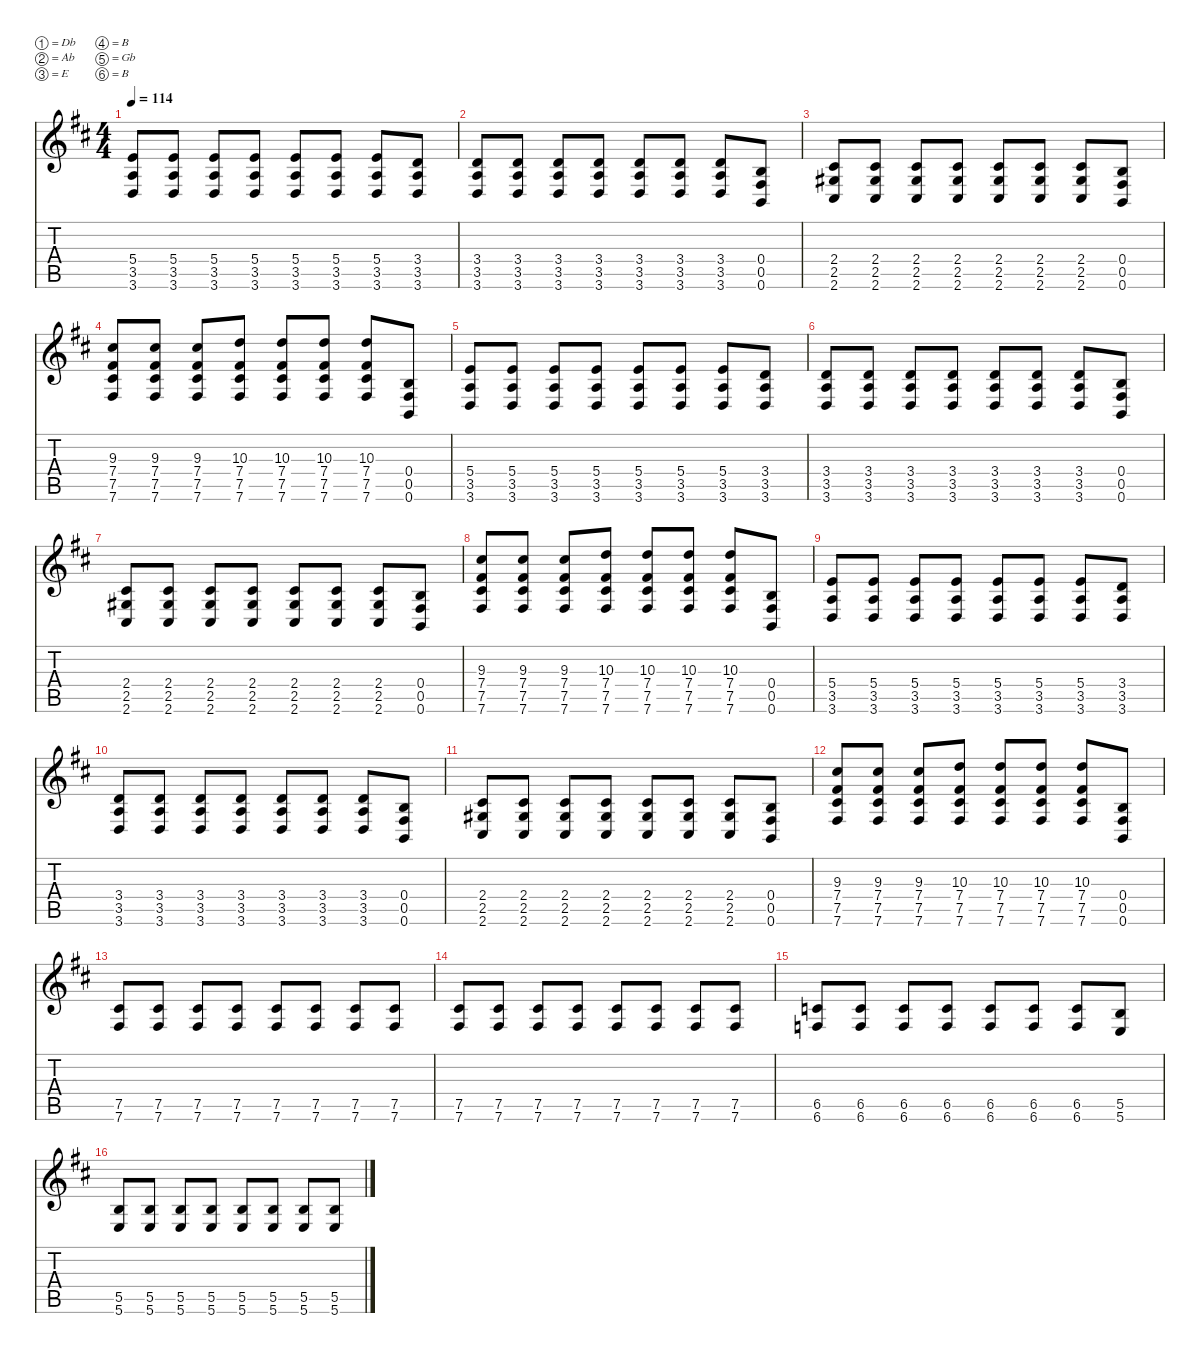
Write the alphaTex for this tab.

\defaultSystemsLayout 4
\hideDynamics
\bracketExtendMode nobrackets
\singleTrackTrackNamePolicy hidden
\multiTrackTrackNamePolicy hidden
\firstSystemTrackNameMode fullname
\firstSystemTrackNameOrientation horizontal
\otherSystemsTrackNameOrientation horizontal
\track ("Michael Gallagher" "dist.guit.") {instrument distortionguitar}
\staff {score tabs}
\tuning (Db4 Ab3 E3 B2 Gb2 B1)
\ts (4 4)
\tempo 114
\clef g2
\ks bminor
(5.4{acc forcenatural} 3.5{acc forcenatural} 3.6{acc forcenatural}).8{dy f beam Up} (5.4{acc forcenatural} 3.5{acc forcenatural} 3.6{acc forcenatural}).8{beam Up} (5.4{acc forcenatural} 3.5{acc forcenatural} 3.6{acc forcenatural}).8{beam Up} (5.4{acc forcenatural} 3.5{acc forcenatural} 3.6{acc forcenatural}).8{beam Up} (5.4{acc forcenatural} 3.5{acc forcenatural} 3.6{acc forcenatural}).8{beam Up} (5.4{acc forcenatural} 3.5{acc forcenatural} 3.6{acc forcenatural}).8{beam Up} (5.4{acc forcenatural} 3.5{acc forcenatural} 3.6{acc forcenatural}).8{beam Up} (3.4{acc forcenatural} 3.5{acc forcenatural} 3.6{acc forcenatural}).8{beam Up} |
(3.4{acc forcenatural} 3.5{acc forcenatural} 3.6{acc forcenatural}).8{beam Up} (3.4{acc forcenatural} 3.5{acc forcenatural} 3.6{acc forcenatural}).8{beam Up} (3.4{acc forcenatural} 3.5{acc forcenatural} 3.6{acc forcenatural}).8{beam Up} (3.4{acc forcenatural} 3.5{acc forcenatural} 3.6{acc forcenatural}).8{beam Up} (3.4{acc forcenatural} 3.5{acc forcenatural} 3.6{acc forcenatural}).8{beam Up} (3.4{acc forcenatural} 3.5{acc forcenatural} 3.6{acc forcenatural}).8{beam Up} (3.4{acc forcenatural} 3.5{acc forcenatural} 3.6{acc forcenatural}).8{beam Up} (0.4{acc forcenatural} 0.5{acc #} 0.6{acc forcenatural}).8{beam Up} |
(2.4{acc #} 2.5{acc #} 2.6{acc #}).8{beam Up} (2.4{acc #} 2.5{acc #} 2.6{acc #}).8{beam Up} (2.4{acc #} 2.5{acc #} 2.6{acc #}).8{beam Up} (2.4{acc #} 2.5{acc #} 2.6{acc #}).8{beam Up} (2.4{acc #} 2.5{acc #} 2.6{acc #}).8{beam Up} (2.4{acc #} 2.5{acc #} 2.6{acc #}).8{beam Up} (2.4{acc #} 2.5{acc #} 2.6{acc #}).8{beam Up} (0.4{acc forcenatural} 0.5{acc #} 0.6{acc forcenatural}).8{beam Up} |
(9.3{acc #} 7.4{acc #} 7.5{acc #} 7.6{acc #}).8{beam Up} (9.3{acc #} 7.4{acc #} 7.5{acc #} 7.6{acc #}).8{beam Up} (9.3{acc #} 7.4{acc #} 7.5{acc #} 7.6{acc #}).8{beam Up} (10.3{acc forcenatural} 7.4{acc #} 7.5{acc #} 7.6{acc #}).8{beam Up} (10.3{acc forcenatural} 7.4{acc #} 7.5{acc #} 7.6{acc #}).8{beam Up} (10.3{acc forcenatural} 7.4{acc #} 7.5{acc #} 7.6{acc #}).8{beam Up} (10.3{acc forcenatural} 7.4{acc #} 7.5{acc #} 7.6{acc #}).8{beam Up} (0.4{acc forcenatural} 0.5{acc #} 0.6{acc forcenatural}).8{beam Up} |
(5.4{acc forcenatural} 3.5{acc forcenatural} 3.6{acc forcenatural}).8{beam Up} (5.4{acc forcenatural} 3.5{acc forcenatural} 3.6{acc forcenatural}).8{beam Up} (5.4{acc forcenatural} 3.5{acc forcenatural} 3.6{acc forcenatural}).8{beam Up} (5.4{acc forcenatural} 3.5{acc forcenatural} 3.6{acc forcenatural}).8{beam Up} (5.4{acc forcenatural} 3.5{acc forcenatural} 3.6{acc forcenatural}).8{beam Up} (5.4{acc forcenatural} 3.5{acc forcenatural} 3.6{acc forcenatural}).8{beam Up} (5.4{acc forcenatural} 3.5{acc forcenatural} 3.6{acc forcenatural}).8{beam Up} (3.4{acc forcenatural} 3.5{acc forcenatural} 3.6{acc forcenatural}).8{beam Up} |
(3.4{acc forcenatural} 3.5{acc forcenatural} 3.6{acc forcenatural}).8{beam Up} (3.4{acc forcenatural} 3.5{acc forcenatural} 3.6{acc forcenatural}).8{beam Up} (3.4{acc forcenatural} 3.5{acc forcenatural} 3.6{acc forcenatural}).8{beam Up} (3.4{acc forcenatural} 3.5{acc forcenatural} 3.6{acc forcenatural}).8{beam Up} (3.4{acc forcenatural} 3.5{acc forcenatural} 3.6{acc forcenatural}).8{beam Up} (3.4{acc forcenatural} 3.5{acc forcenatural} 3.6{acc forcenatural}).8{beam Up} (3.4{acc forcenatural} 3.5{acc forcenatural} 3.6{acc forcenatural}).8{beam Up} (0.4{acc forcenatural} 0.5{acc #} 0.6{acc forcenatural}).8{beam Up} |
(2.4{acc #} 2.5{acc #} 2.6{acc #}).8{beam Up} (2.4{acc #} 2.5{acc #} 2.6{acc #}).8{beam Up} (2.4{acc #} 2.5{acc #} 2.6{acc #}).8{beam Up} (2.4{acc #} 2.5{acc #} 2.6{acc #}).8{beam Up} (2.4{acc #} 2.5{acc #} 2.6{acc #}).8{beam Up} (2.4{acc #} 2.5{acc #} 2.6{acc #}).8{beam Up} (2.4{acc #} 2.5{acc #} 2.6{acc #}).8{beam Up} (0.4{acc forcenatural} 0.5{acc #} 0.6{acc forcenatural}).8{beam Up} |
(9.3{acc #} 7.4{acc #} 7.5{acc #} 7.6{acc #}).8{beam Up} (9.3{acc #} 7.4{acc #} 7.5{acc #} 7.6{acc #}).8{beam Up} (9.3{acc #} 7.4{acc #} 7.5{acc #} 7.6{acc #}).8{beam Up} (10.3{acc forcenatural} 7.4{acc #} 7.5{acc #} 7.6{acc #}).8{beam Up} (10.3{acc forcenatural} 7.4{acc #} 7.5{acc #} 7.6{acc #}).8{beam Up} (10.3{acc forcenatural} 7.4{acc #} 7.5{acc #} 7.6{acc #}).8{beam Up} (10.3{acc forcenatural} 7.4{acc #} 7.5{acc #} 7.6{acc #}).8{beam Up} (0.4{acc forcenatural} 0.5{acc #} 0.6{acc forcenatural}).8{beam Up} |
(5.4{acc forcenatural} 3.5{acc forcenatural} 3.6{acc forcenatural}).8{beam Up} (5.4{acc forcenatural} 3.5{acc forcenatural} 3.6{acc forcenatural}).8{beam Up} (5.4{acc forcenatural} 3.5{acc forcenatural} 3.6{acc forcenatural}).8{beam Up} (5.4{acc forcenatural} 3.5{acc forcenatural} 3.6{acc forcenatural}).8{beam Up} (5.4{acc forcenatural} 3.5{acc forcenatural} 3.6{acc forcenatural}).8{beam Up} (5.4{acc forcenatural} 3.5{acc forcenatural} 3.6{acc forcenatural}).8{beam Up} (5.4{acc forcenatural} 3.5{acc forcenatural} 3.6{acc forcenatural}).8{beam Up} (3.4{acc forcenatural} 3.5{acc forcenatural} 3.6{acc forcenatural}).8{beam Up} |
(3.4{acc forcenatural} 3.5{acc forcenatural} 3.6{acc forcenatural}).8{beam Up} (3.4{acc forcenatural} 3.5{acc forcenatural} 3.6{acc forcenatural}).8{beam Up} (3.4{acc forcenatural} 3.5{acc forcenatural} 3.6{acc forcenatural}).8{beam Up} (3.4{acc forcenatural} 3.5{acc forcenatural} 3.6{acc forcenatural}).8{beam Up} (3.4{acc forcenatural} 3.5{acc forcenatural} 3.6{acc forcenatural}).8{beam Up} (3.4{acc forcenatural} 3.5{acc forcenatural} 3.6{acc forcenatural}).8{beam Up} (3.4{acc forcenatural} 3.5{acc forcenatural} 3.6{acc forcenatural}).8{beam Up} (0.4{acc forcenatural} 0.5{acc #} 0.6{acc forcenatural}).8{beam Up} |
(2.4{acc #} 2.5{acc #} 2.6{acc #}).8{beam Up} (2.4{acc #} 2.5{acc #} 2.6{acc #}).8{beam Up} (2.4{acc #} 2.5{acc #} 2.6{acc #}).8{beam Up} (2.4{acc #} 2.5{acc #} 2.6{acc #}).8{beam Up} (2.4{acc #} 2.5{acc #} 2.6{acc #}).8{beam Up} (2.4{acc #} 2.5{acc #} 2.6{acc #}).8{beam Up} (2.4{acc #} 2.5{acc #} 2.6{acc #}).8{beam Up} (0.4{acc forcenatural} 0.5{acc #} 0.6{acc forcenatural}).8{beam Up} |
(9.3{acc #} 7.4{acc #} 7.5{acc #} 7.6{acc #}).8{beam Up} (9.3{acc #} 7.4{acc #} 7.5{acc #} 7.6{acc #}).8{beam Up} (9.3{acc #} 7.4{acc #} 7.5{acc #} 7.6{acc #}).8{beam Up} (10.3{acc forcenatural} 7.4{acc #} 7.5{acc #} 7.6{acc #}).8{beam Up} (10.3{acc forcenatural} 7.4{acc #} 7.5{acc #} 7.6{acc #}).8{beam Up} (10.3{acc forcenatural} 7.4{acc #} 7.5{acc #} 7.6{acc #}).8{beam Up} (10.3{acc forcenatural} 7.4{acc #} 7.5{acc #} 7.6{acc #}).8{beam Up} (0.4{acc forcenatural} 0.5{acc #} 0.6{acc forcenatural}).8{beam Up} |
(7.5{acc #} 7.6{acc #}).8{beam Up} (7.5{acc #} 7.6{acc #}).8{beam Up} (7.5{acc #} 7.6{acc #}).8{beam Up} (7.5{acc #} 7.6{acc #}).8{beam Up} (7.5{acc #} 7.6{acc #}).8{beam Up} (7.5{acc #} 7.6{acc #}).8{beam Up} (7.5{acc #} 7.6{acc #}).8{beam Up} (7.5{acc #} 7.6{acc #}).8{beam Up} |
(7.5{acc #} 7.6{acc #}).8{beam Up} (7.5{acc #} 7.6{acc #}).8{beam Up} (7.5{acc #} 7.6{acc #}).8{beam Up} (7.5{acc #} 7.6{acc #}).8{beam Up} (7.5{acc #} 7.6{acc #}).8{beam Up} (7.5{acc #} 7.6{acc #}).8{beam Up} (7.5{acc #} 7.6{acc #}).8{beam Up} (7.5{acc #} 7.6{acc #}).8{beam Up} |
(6.5{acc forcenatural} 6.6{acc forcenatural}).8{beam Up} (6.5{acc forcenatural} 6.6{acc forcenatural}).8{beam Up} (6.5{acc forcenatural} 6.6{acc forcenatural}).8{beam Up} (6.5{acc forcenatural} 6.6{acc forcenatural}).8{beam Up} (6.5{acc forcenatural} 6.6{acc forcenatural}).8{beam Up} (6.5{acc forcenatural} 6.6{acc forcenatural}).8{beam Up} (6.5{acc forcenatural} 6.6{acc forcenatural}).8{beam Up} (5.5{acc forcenatural} 5.6{acc forcenatural}).8{beam Up} |
(5.5{acc forcenatural} 5.6{acc forcenatural}).8{beam Up} (5.5{acc forcenatural} 5.6{acc forcenatural}).8{beam Up} (5.5{acc forcenatural} 5.6{acc forcenatural}).8{beam Up} (5.5{acc forcenatural} 5.6{acc forcenatural}).8{beam Up} (5.5{acc forcenatural} 5.6{acc forcenatural}).8{beam Up} (5.5{acc forcenatural} 5.6{acc forcenatural}).8{beam Up} (5.5{acc forcenatural} 5.6{acc forcenatural}).8{beam Up} (5.5{acc forcenatural} 5.6{acc forcenatural}).8{beam Up}
